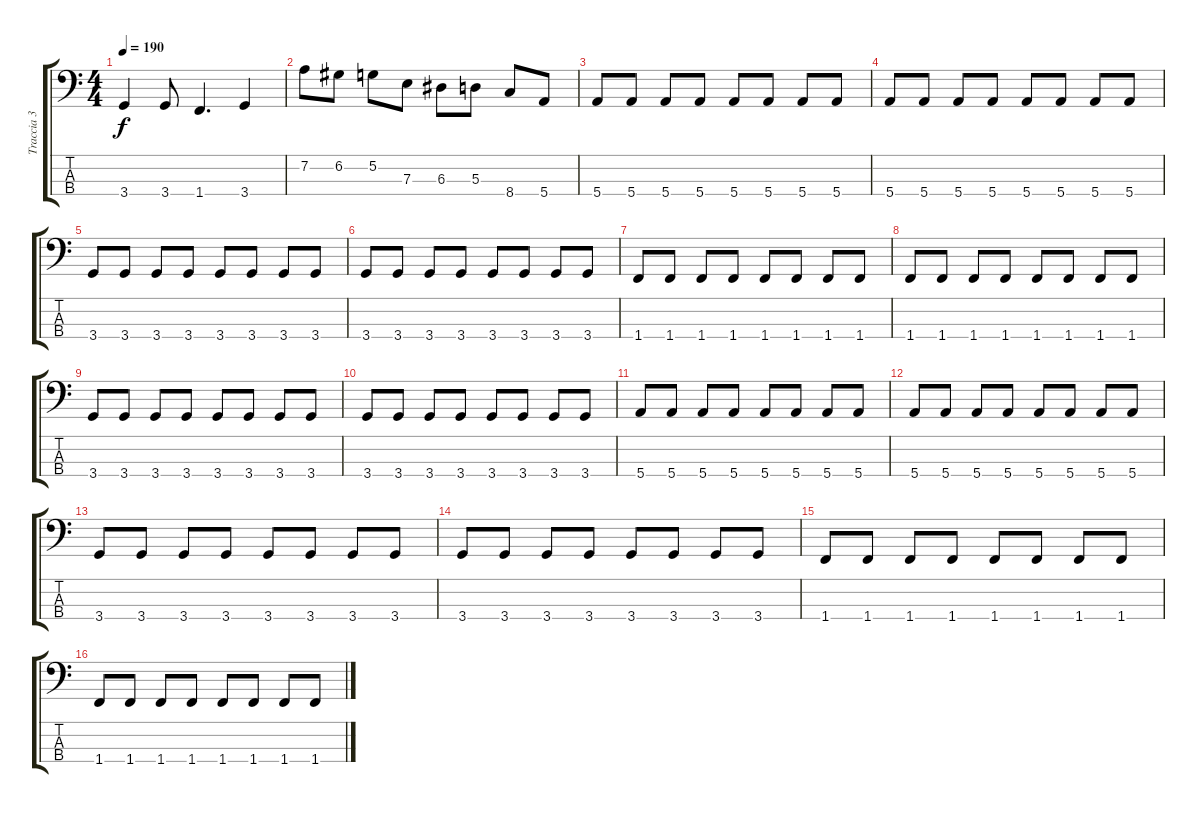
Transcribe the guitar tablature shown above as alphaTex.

\track ("Traccia 3" "Traccia 3") {instrument electricbassfinger}
\staff {score tabs}
\tuning (G2 D2 A1 E1) {hide}
\ts (4 4)
\tempo 190
\clef f4
\ks c
3.4.4{dy f} 3.4.8 1.4.4{d} 3.4.4 |
7.2.8 6.2.8 5.2.8 7.3.8 6.3.8 5.3.8 8.4.8 5.4.8 |
5.4.8 5.4.8 5.4.8 5.4.8 5.4.8 5.4.8 5.4.8 5.4.8 |
5.4.8 5.4.8 5.4.8 5.4.8 5.4.8 5.4.8 5.4.8 5.4.8 |
3.4.8 3.4.8 3.4.8 3.4.8 3.4.8 3.4.8 3.4.8 3.4.8 |
3.4.8 3.4.8 3.4.8 3.4.8 3.4.8 3.4.8 3.4.8 3.4.8 |
1.4.8 1.4.8 1.4.8 1.4.8 1.4.8 1.4.8 1.4.8 1.4.8 |
1.4.8 1.4.8 1.4.8 1.4.8 1.4.8 1.4.8 1.4.8 1.4.8 |
3.4.8 3.4.8 3.4.8 3.4.8 3.4.8 3.4.8 3.4.8 3.4.8 |
3.4.8 3.4.8 3.4.8 3.4.8 3.4.8 3.4.8 3.4.8 3.4.8 |
5.4.8 5.4.8 5.4.8 5.4.8 5.4.8 5.4.8 5.4.8 5.4.8 |
5.4.8 5.4.8 5.4.8 5.4.8 5.4.8 5.4.8 5.4.8 5.4.8 |
3.4.8 3.4.8 3.4.8 3.4.8 3.4.8 3.4.8 3.4.8 3.4.8 |
3.4.8 3.4.8 3.4.8 3.4.8 3.4.8 3.4.8 3.4.8 3.4.8 |
1.4.8 1.4.8 1.4.8 1.4.8 1.4.8 1.4.8 1.4.8 1.4.8 |
1.4.8 1.4.8 1.4.8 1.4.8 1.4.8 1.4.8 1.4.8 1.4.8
